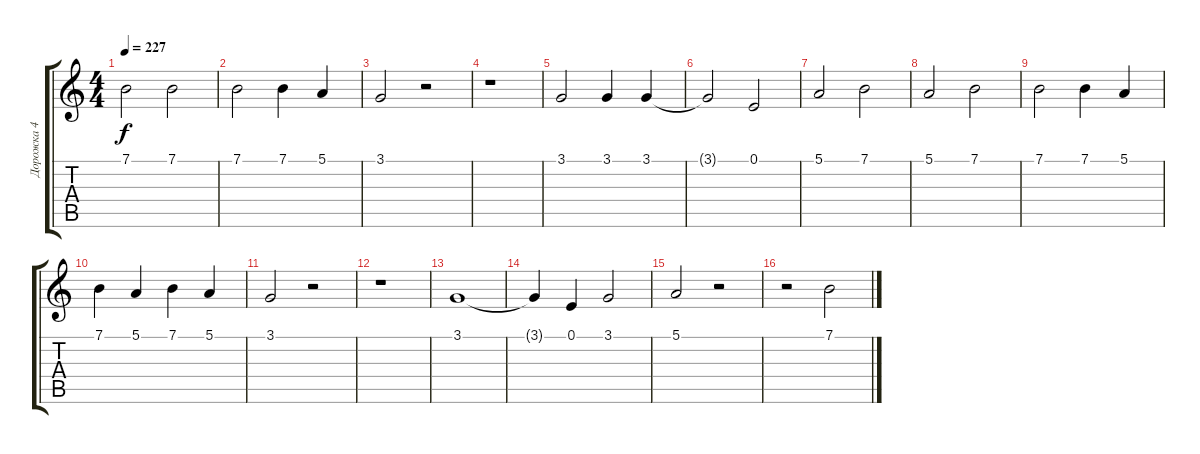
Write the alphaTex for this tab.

\track ("Дорожка 4" "Дорожка 4") {instrument acousticgrandpiano}
\staff {score tabs}
\tuning (E4 B3 G3 D3 A2 E2) {hide}
\ts (4 4)
\tempo 227
\clef g2
\ks c
7.1.2{dy f} 7.1.2 |
7.1.2 7.1.4 5.1.4 |
3.1.2 r.2 |
r.1 |
3.1.2 3.1.4 3.1.4 |
3.1{t}.2 0.1.2 |
5.1.2 7.1.2 |
5.1.2 7.1.2 |
7.1.2 7.1.4 5.1.4 |
7.1.4 5.1.4 7.1.4 5.1.4 |
3.1.2 r.2 |
r.1 |
3.1.1 |
3.1{t}.4 0.1.4 3.1.2 |
5.1.2 r.2 |
r.2 7.1.2
